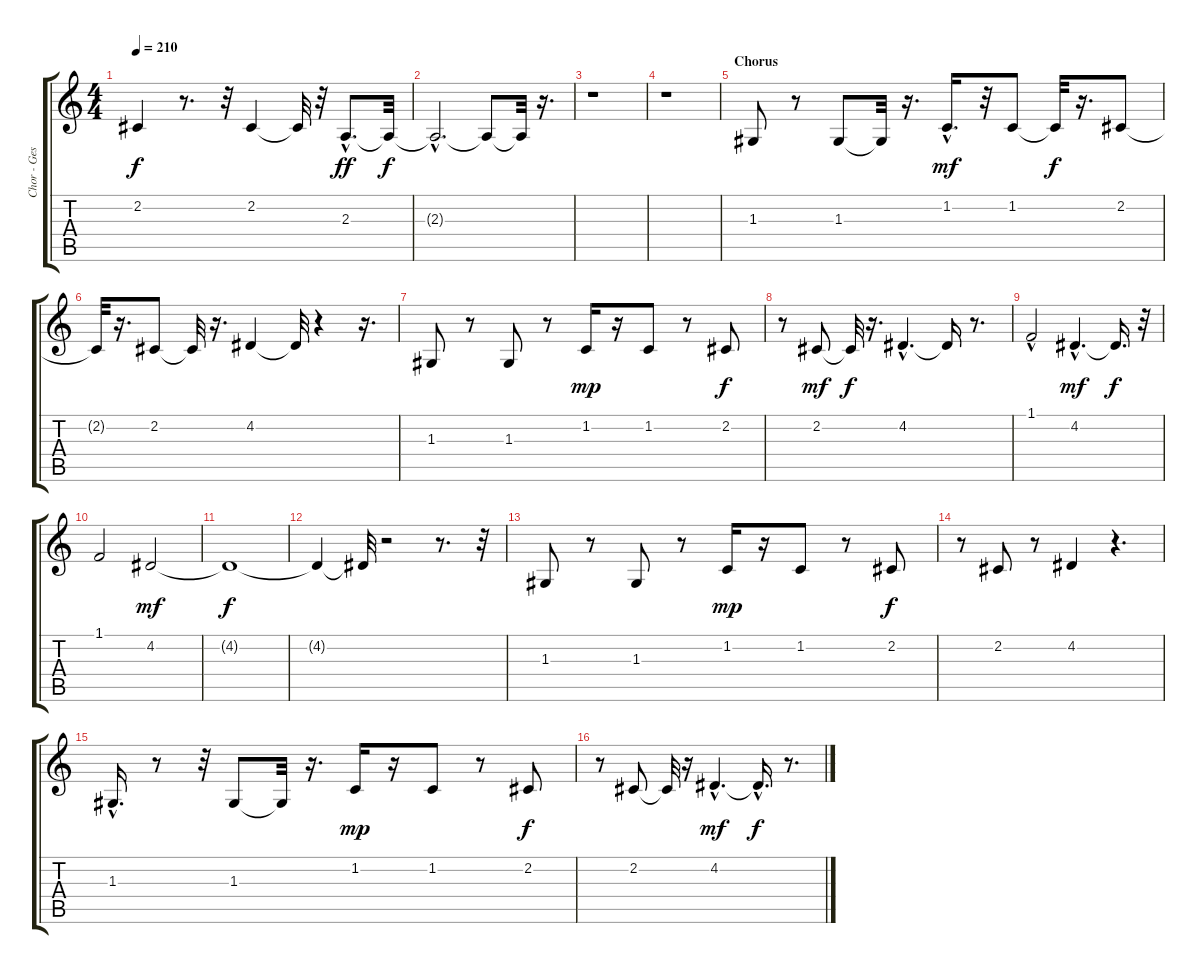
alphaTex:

\track ("Chor - Gesang" "Chor - Ges") {instrument tenorsax}
\staff {score tabs}
\tuning (E4 B3 G3 D3 A2 E2) {hide}
\ts (4 4)
\tempo 210
\clef g2
\ks c
2.2.4{dy f} r.8{d} r.32 2.2.4 2.2{t}.32 r.32 2.3{hac}.8{d dy ff} 2.3{t}.32{dy f} |
2.3{hac t}.2{d} 2.3{t}.8 2.3{t}.32 r.16{d} |
r.1 |
r.1 |
\section ("" "Chorus")
1.3.8 r.8 1.3.8 1.3{t}.32 r.16{d} 1.2{hac}.16{d dy mf} r.32 1.2.8 1.2{t}.32{dy f} r.16{d} 2.2.8 |
2.2{t}.32 r.16{d} 2.2.8 2.2{t}.32 r.16{d} 4.2.4 4.2{t}.32 r.4 r.16{d} |
1.3.8 r.8 1.3.8 r.8 1.2.16{dy mp} r.16 1.2.8 r.8 2.2.8{dy f} |
r.8 2.2.8{dy mf} 2.2{t}.32{dy f} r.16{d} 4.2{hac}.4{d} 4.2{t}.16 r.8{d} |
1.1{hac}.2 4.2{hac}.4{d dy mf} 4.2{t}.16{d dy f} r.32 |
1.1.2 4.2.2{dy mf} |
4.2{t}.1{dy f} |
4.2{t}.4 4.2{t}.32 r.2 r.8{d} r.32 |
1.3.8 r.8 1.3.8 r.8 1.2.16{dy mp} r.16 1.2.8 r.8 2.2.8{dy f} |
r.8 2.2.8 r.8 4.2.4 r.4{d} |
1.3{hac}.16{d} r.8 r.32 1.3.8 1.3{t}.32 r.16{d} 1.2.16{dy mp} r.16 1.2.8 r.8 2.2.8{dy f} |
r.8 2.2.8 2.2{t}.32 r.16 4.2{hac}.4{d dy mf} 4.2{hac t}.16{d dy f} r.8{d}
